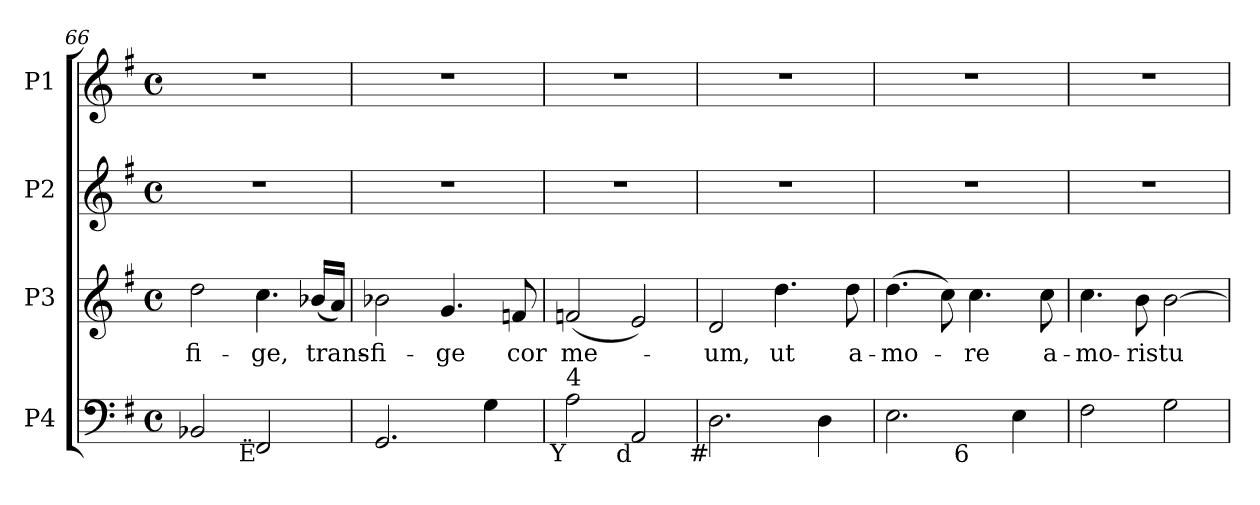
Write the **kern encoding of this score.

**kern	**kern	**text	**kern	**kern
*part4	*part3	*part3	*part2	*part1
*staff4	*staff3	*staff3	*staff2	*staff1
*I"P4	*I"P3	*	*I"P2	*I"P1
!!LO:LB:g=z
*clefF4	*clefG2	*	*clefG2	*clefG2
*k[f#]	*k[f#]	*	*k[f#]	*k[f#]
*G:	*G:	*	*G:	*G:
*M4/4	*M4/4	*	*M4/4	*M4/4
*met(c)	*met(c)	*	*met(c)	*met(c)
=66	=66	=66	=66	=66
!	!	!LO:LY:b:color=#000000	!	!
2BB-Xi/	2ddi\	-fi-	1r	1r
!LO:TX:b:rj:t=Ë	!	!	!	!
!	!	!LO:LY:b:color=#000000	!	!
2FF#i/	4.cci\	-ge,	.	.
!	!	!LO:LY:b:color=#000000	!	!
.	(16b-Xi/LL	trans-	.	.
.	16ai/JJ)	.	.	.
=67	=67	=67	=67	=67
!	!	!LO:LY:b:color=#000000	!	!
2.GGi/	2b-Xi\	-fi-	1r	1r
!	!	!LO:LY:b:color=#000000	!	!
.	4.gi/	-ge	.	.
4Gi\	.	.	.	.
!	!	!LO:LY:b:color=#000000	!	!
.	8fni/	cor	.	.
=68	=68	=68	=68	=68
!LO:TX:b:rj:t=Y	!	!	!	!
!LO:TX:t=4	!	!	!	!
!	!	!LO:LY:b:color=#000000	!	!
2Ai\	(2fi/	me-	1r	1r
!LO:TX:b:rj:t=d	!	!	!	!
2AAi/	2ei/)	.	.	.
=69	=69	=69	=69	=69
!LO:TX:b:rj:t=#	!	!	!	!
!	!	!LO:LY:b:color=#000000	!	!
2.Di\	2di/	-um,	1r	1r
!	!	!LO:LY:b:color=#000000	!	!
.	4.ddi\	ut	.	.
4Di\	.	.	.	.
!	!	!LO:LY:b:color=#000000	!	!
.	8ddi\	a-	.	.
=70	=70	=70	=70	=70
!LO:TX:b:rj:t=7	!	!	!	!
!	!	!LO:LY:b:color=#000000	!	!
*^	*	*	*	*
2.Ei\	2ryy	(4.ddi\	-mo-	1r	1r
.	.	8cci\)	.	.	.
!	!LO:TX:b:rj:t=6	!	!	!	!
!	!	!	!LO:LY:b:color=#000000	!	!
.	2ryy	4.cci\	-re	.	.
4Ei\	.	.	.	.	.
!	!	!	!LO:LY:b:color=#000000	!	!
.	.	8cci\	a-	.	.
*v	*v	*	*	*	*
=71	=71	=71	=71	=71
*^	*	*	*	*
!LO:TX:b:rj:t=ï	!	!	!	!	!
!	!	!	!LO:LY:b:color=#000000	!	!
*v	*v	*	*	*	*
2F#i\	4.cci\	-mo-	1r	1r
!	!	!LO:LY:b:color=#000000	!	!
.	8bi\	-ris	.	.
!	!	!LO:LY:b:color=#000000	!	!
2Gi\	[2bi\	tu-	.	.
=	=	=	=	=
*-	*-	*-	*-	*-
